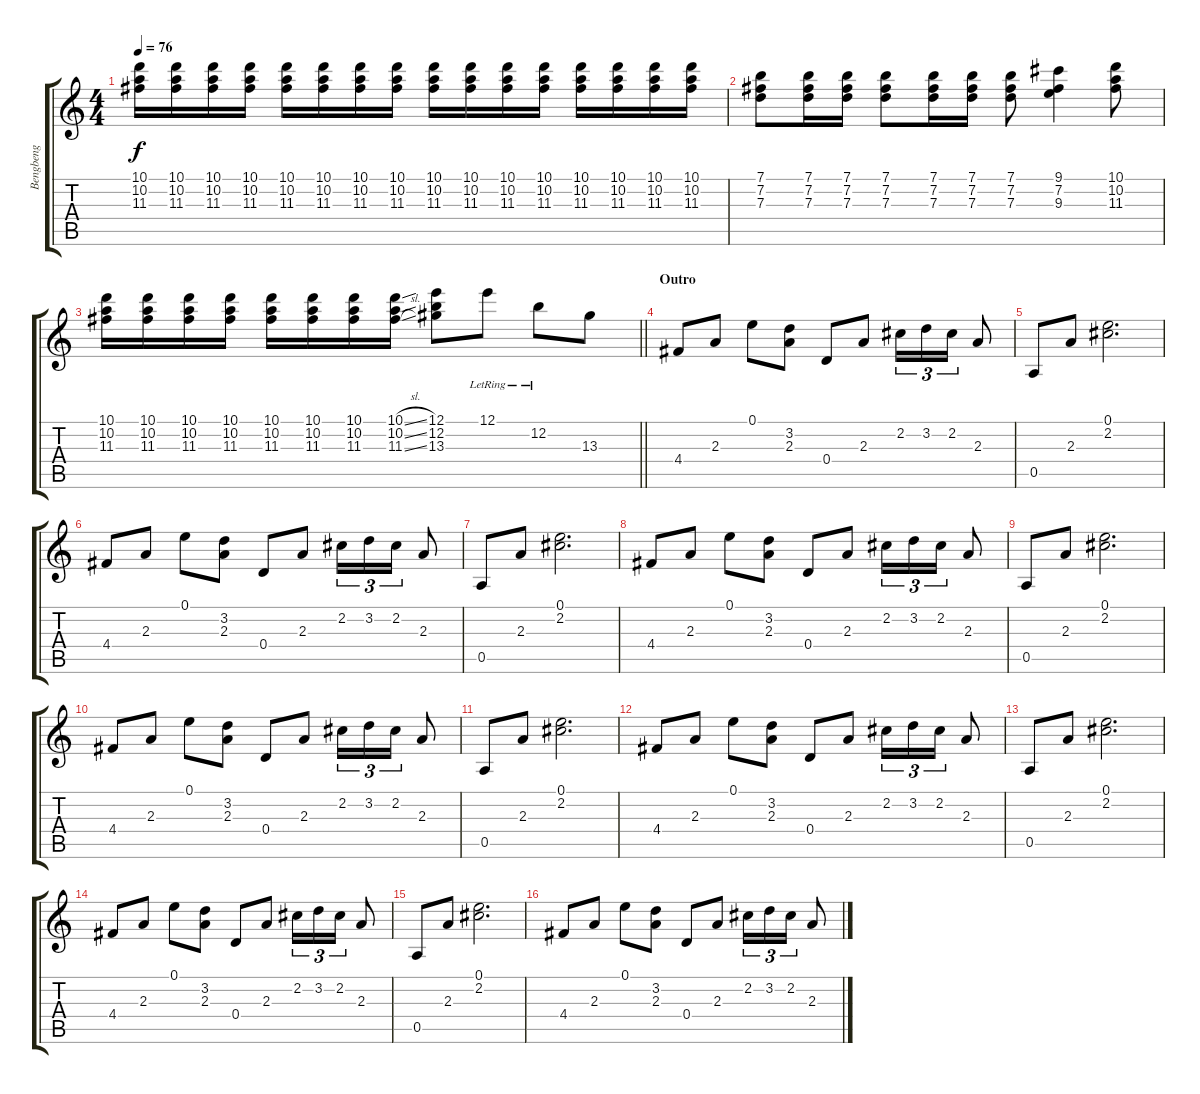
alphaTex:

\track ("Bengbeng" "Bengbeng") {instrument electricguitarjazz}
\staff {score tabs}
\tuning (E4 B3 G3 D3 A2 E2) {hide}
\ts (4 4)
\tempo 76
\clef g2
\ks c
(10.1 10.2 11.3).16{dy f} (10.1 10.2 11.3).16 (10.1 10.2 11.3).16 (10.1 10.2 11.3).16 (10.1 10.2 11.3).16 (10.1 10.2 11.3).16 (10.1 10.2 11.3).16 (10.1 10.2 11.3).16 (10.1 10.2 11.3).16 (10.1 10.2 11.3).16 (10.1 10.2 11.3).16 (10.1 10.2 11.3).16 (10.1 10.2 11.3).16 (10.1 10.2 11.3).16 (10.1 10.2 11.3).16 (10.1 10.2 11.3).16 |
(7.1 7.2 7.3).8 (7.1 7.2 7.3).16 (7.1 7.2 7.3).16 (7.1 7.2 7.3).8 (7.1 7.2 7.3).16 (7.1 7.2 7.3).16 (7.1 7.2 7.3).8 (9.1 7.2 9.3).4 (10.1 10.2 11.3).8 |
\barLineRight lightlight
(10.1 10.2 11.3).16 (10.1 10.2 11.3).16 (10.1 10.2 11.3).16 (10.1 10.2 11.3).16 (10.1 10.2 11.3).16 (10.1 10.2 11.3).16 (10.1 10.2 11.3).16 (10.1{sl} 10.2{sl} 11.3{sl}).16 (12.1 12.2 13.3).8 12.1{lr}.8{volume 14} 12.2{lr}.8 13.3.8 |
\section ("" "Outro")
4.4.8 2.3.8 0.1.8 (3.2 2.3).8 0.4.8 2.3.8 2.2.16{tu (3 2)} 3.2.16{tu (3 2)} 2.2.16{tu (3 2)} 2.3.8 |
0.5.8 2.3.8 (0.1 2.2).2{d} |
4.4.8 2.3.8 0.1.8 (3.2 2.3).8 0.4.8 2.3.8 2.2.16{tu (3 2)} 3.2.16{tu (3 2)} 2.2.16{tu (3 2)} 2.3.8 |
0.5.8 2.3.8 (0.1 2.2).2{d} |
4.4.8 2.3.8 0.1.8 (3.2 2.3).8 0.4.8 2.3.8 2.2.16{tu (3 2)} 3.2.16{tu (3 2)} 2.2.16{tu (3 2)} 2.3.8 |
0.5.8 2.3.8 (0.1 2.2).2{d} |
4.4.8 2.3.8 0.1.8 (3.2 2.3).8 0.4.8 2.3.8 2.2.16{tu (3 2)} 3.2.16{tu (3 2)} 2.2.16{tu (3 2)} 2.3.8 |
0.5.8 2.3.8 (0.1 2.2).2{d} |
4.4.8 2.3.8 0.1.8 (3.2 2.3).8 0.4.8 2.3.8 2.2.16{tu (3 2)} 3.2.16{tu (3 2)} 2.2.16{tu (3 2)} 2.3.8 |
0.5.8 2.3.8 (0.1 2.2).2{d} |
4.4.8 2.3.8 0.1.8 (3.2 2.3).8 0.4.8 2.3.8 2.2.16{tu (3 2)} 3.2.16{tu (3 2)} 2.2.16{tu (3 2)} 2.3.8 |
0.5.8 2.3.8 (0.1 2.2).2{d} |
4.4.8 2.3.8 0.1.8 (3.2 2.3).8 0.4.8 2.3.8 2.2.16{tu (3 2)} 3.2.16{tu (3 2)} 2.2.16{tu (3 2)} 2.3.8
